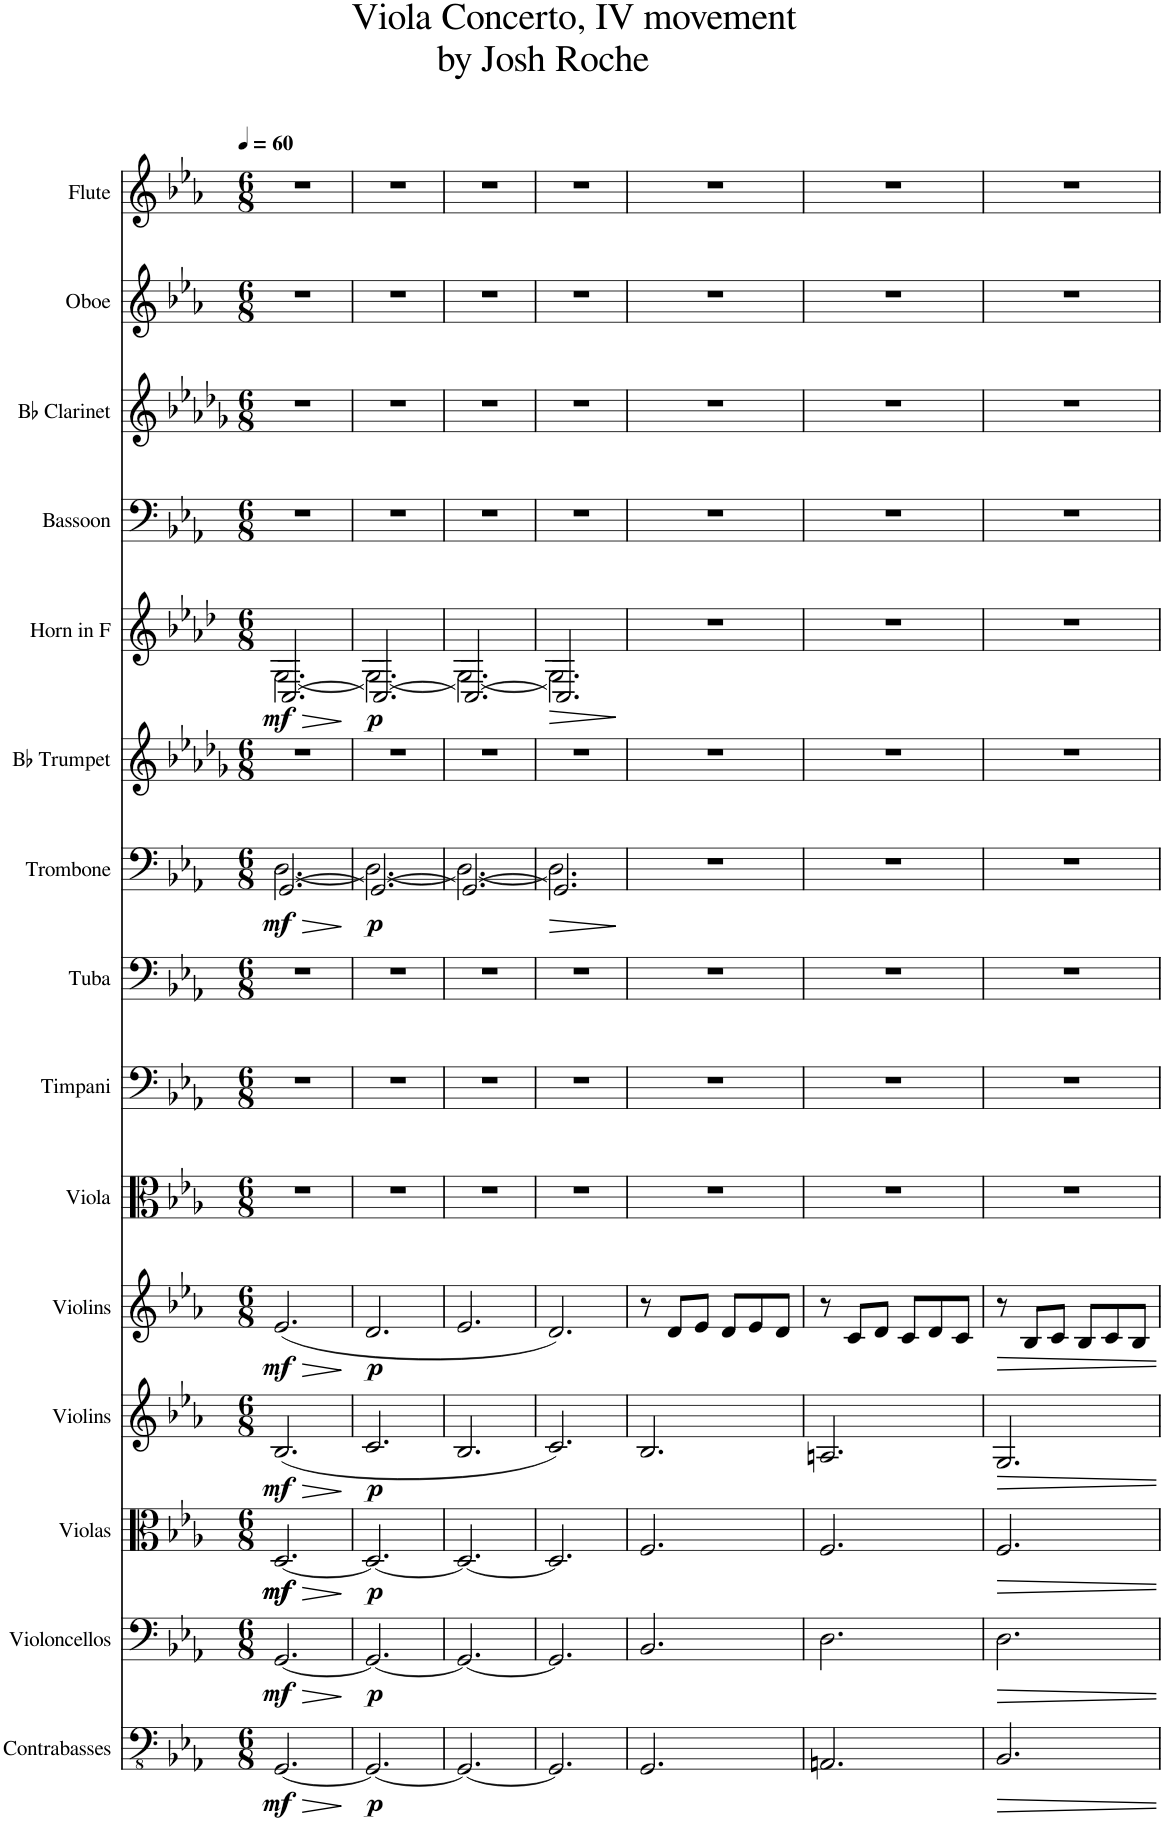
**kern	**dynam	**kern	**dynam	**kern	**dynam	**kern	**dynam	**kern	**dynam	**kern	**kern	**kern	**kern	**dynam	**kern	**kern	**dynam	**kern	**kern	**kern	**kern
*part15	*part15	*part14	*part14	*part13	*part13	*part12	*part12	*part11	*part11	*part10	*part9	*part8	*part7	*part7	*part6	*part5	*part5	*part4	*part3	*part2	*part1
*staff15	*staff15	*staff14	*staff14	*staff13	*staff13	*staff12	*staff12	*staff11	*staff11	*staff10	*staff9	*staff8	*staff7	*staff7	*staff6	*staff5	*staff5	*staff4	*staff3	*staff2	*staff1
*I"Contrabasses	*	*I"Violoncellos	*	*I"Violas	*	*I"Violins	*	*I"Violins	*	*I"Viola	*I"Timpani	*I"Tuba	*I"Trombone	*	*I"Bb Trumpet	*I"Horn in F	*	*I"Bassoon	*I"Bb Clarinet	*I"Oboe	*I"Flute
*I'Cbs.	*	*I'Vcs.	*	*I'Vlas.	*	*I'Vlns.	*	*I'Vlns.	*	*I'Vla.	*I'Timp.	*I'Tba.	*I'Tbn.	*	*I'Bb Tpt.	*	*	*I'Bsn.	*I'Bb Cl.	*I'Ob.	*I'Fl.
*clefFv4	*	*clefF4	*	*clefC3	*	*clefG2	*	*clefG2	*	*clefC3	*clefF4	*clefF4	*clefF4	*	*clefG2	*clefG2	*	*clefF4	*clefG2	*clefG2	*clefG2
*	*	*	*	*	*	*	*	*	*	*	*	*	*	*	*ITrd1c2	*ITrd4c7	*	*	*ITrd1c2	*	*
*k[b-e-a-]	*	*k[b-e-a-]	*	*k[b-e-a-]	*	*k[b-e-a-]	*	*k[b-e-a-]	*	*k[b-e-a-]	*k[b-e-a-]	*k[b-e-a-]	*k[b-e-a-]	*	*k[b-e-a-d-g-]	*k[b-e-a-d-]	*	*k[b-e-a-]	*k[b-e-a-d-g-]	*k[b-e-a-]	*k[b-e-a-]
*M6/8	*	*M6/8	*	*M6/8	*	*M6/8	*	*M6/8	*	*M6/8	*M6/8	*M6/8	*M6/8	*	*M6/8	*M6/8	*	*M6/8	*M6/8	*M6/8	*M6/8
*MM60	*	*MM60	*	*MM60	*	*MM60	*	*MM60	*	*MM60	*MM60	*MM60	*MM60	*	*MM60	*MM60	*	*MM60	*MM60	*MM60	*MM60
=1	=1	=1	=1	=1	=1	=1	=1	=1	=1	=1	=1	=1	=1	=1	=1	=1	=1	=1	=1	=1	=1
!	!LO:HP:b	!	!LO:HP:b	!	!LO:HP:b	!	!LO:HP:b	!	!LO:HP:b	!	!	!	!	!LO:HP:b	!	!	!LO:HP:b	!	!	!	!
*	*	*	*	*	*	*	*	*	*	*	*	*	*^	*	*	*^	*	*	*	*	*
!	!LO:DY:n=1:b	!	!LO:DY:n=1:b	!	!LO:DY:n=1:b	!	!	!	!	!	!	!	!	!	!	!	!	!	!	!	!	!	!
!	!	!	!	!	!LO:DY:n=2:b	!	!LO:DY:n=1:b	!	!LO:DY:n=1:b	!	!	!	!	!	!LO:DY:n=1:b	!	!	!	!LO:DY:n=1:b	!	!	!	!
[2.GGG/	> mf	[2.GG/	> mf	[2.D/	> mf mf	(2.B-/	> mf	(2.e-/	> mf	2.r	2.r	2.r	[2.GG/	[2.D\	> mf	2.r	[2.C/	[2.G\	> mf	2.r	2.r	2.r	2.r
*	*	*	*	*	*	*	*	*	*	*	*	*	*v	*v	*	*	*v	*v	*	*	*	*	*
.	]	.	]	.	]	.	]	.	]	.	.	.	.	]	.	.	]	.	.	.	.
=2	=2	=2	=2	=2	=2	=2	=2	=2	=2	=2	=2	=2	=2	=2	=2	=2	=2	=2	=2	=2	=2
*	*	*	*	*	*	*	*	*	*	*	*	*	*^	*	*	*^	*	*	*	*	*
!	!LO:DY:b	!	!LO:DY:b	!	!LO:DY:b	!	!LO:DY:b	!	!LO:DY:b	!	!	!	!	!	!LO:DY:b	!	!	!	!LO:DY:b	!	!	!	!
2.GGG/_	p	2.GG/_	p	2.D/_	p	2.c/	p	2.d/	p	2.r	2.r	2.r	2.GG/_	2.D\_	p	2.r	2.C/_	2.G\_	p	2.r	2.r	2.r	2.r
=3	=3	=3	=3	=3	=3	=3	=3	=3	=3	=3	=3	=3	=3	=3	=3	=3	=3	=3	=3	=3	=3	=3	=3
2.GGG/_	.	2.GG/_	.	2.D/_	.	2.B-/	.	2.e-/	.	2.r	2.r	2.r	2.GG/_	2.D\_	.	2.r	2.C/_	2.G\_	.	2.r	2.r	2.r	2.r
=4	=4	=4	=4	=4	=4	=4	=4	=4	=4	=4	=4	=4	=4	=4	=4	=4	=4	=4	=4	=4	=4	=4	=4
!	!	!	!	!	!	!	!	!	!	!	!	!	!	!	!LO:HP:b	!	!	!	!LO:HP:b	!	!	!	!
2.GGG/]	.	2.GG/]	.	2.D/]	.	2.c/)	.	2.d/)	.	2.r	2.r	2.r	2.GG/]	2.D\]	>	2.r	2.C/]	2.G\]	>	2.r	2.r	2.r	2.r
*	*	*	*	*	*	*	*	*	*	*	*	*	*v	*v	*	*	*v	*v	*	*	*	*	*
.	.	.	.	.	.	.	.	.	.	.	.	.	.	]	.	.	]	.	.	.	.
=5	=5	=5	=5	=5	=5	=5	=5	=5	=5	=5	=5	=5	=5	=5	=5	=5	=5	=5	=5	=5	=5
2.GGG/	.	2.BB-/	.	2.F/	.	2.B-/	.	8r	.	2.r	2.r	2.r	2.r	.	2.r	2.r	.	2.r	2.r	2.r	2.r
.	.	.	.	.	.	.	.	8d/L	.	.	.	.	.	.	.	.	.	.	.	.	.
.	.	.	.	.	.	.	.	8e-/J	.	.	.	.	.	.	.	.	.	.	.	.	.
.	.	.	.	.	.	.	.	8d/L	.	.	.	.	.	.	.	.	.	.	.	.	.
.	.	.	.	.	.	.	.	8e-/	.	.	.	.	.	.	.	.	.	.	.	.	.
.	.	.	.	.	.	.	.	8d/J	.	.	.	.	.	.	.	.	.	.	.	.	.
=6	=6	=6	=6	=6	=6	=6	=6	=6	=6	=6	=6	=6	=6	=6	=6	=6	=6	=6	=6	=6	=6
2.AAAn/	.	2.D\	.	2.F/	.	2.An/	.	8r	.	2.r	2.r	2.r	2.r	.	2.r	2.r	.	2.r	2.r	2.r	2.r
.	.	.	.	.	.	.	.	8c/L	.	.	.	.	.	.	.	.	.	.	.	.	.
.	.	.	.	.	.	.	.	8d/J	.	.	.	.	.	.	.	.	.	.	.	.	.
.	.	.	.	.	.	.	.	8c/L	.	.	.	.	.	.	.	.	.	.	.	.	.
.	.	.	.	.	.	.	.	8d/	.	.	.	.	.	.	.	.	.	.	.	.	.
.	.	.	.	.	.	.	.	8c/J	.	.	.	.	.	.	.	.	.	.	.	.	.
=7	=7	=7	=7	=7	=7	=7	=7	=7	=7	=7	=7	=7	=7	=7	=7	=7	=7	=7	=7	=7	=7
2.BBB-/	.	2.D\	.	2.F/	.	2.G/	.	8r	.	2.r	2.r	2.r	2.r	.	2.r	2.r	.	2.r	2.r	2.r	2.r
.	.	.	.	.	.	.	.	8B-/L	.	.	.	.	.	.	.	.	.	.	.	.	.
.	.	.	.	.	.	.	.	8c/J	.	.	.	.	.	.	.	.	.	.	.	.	.
.	.	.	.	.	.	.	.	8B-/L	.	.	.	.	.	.	.	.	.	.	.	.	.
.	.	.	.	.	.	.	.	8c/	.	.	.	.	.	.	.	.	.	.	.	.	.
.	.	.	.	.	.	.	.	8B-/J	.	.	.	.	.	.	.	.	.	.	.	.	.
=	=	=	=	=	=	=	=	=	=	=	=	=	=	=	=	=	=	=	=	=	=
*-	*-	*-	*-	*-	*-	*-	*-	*-	*-	*-	*-	*-	*-	*-	*-	*-	*-	*-	*-	*-	*-
